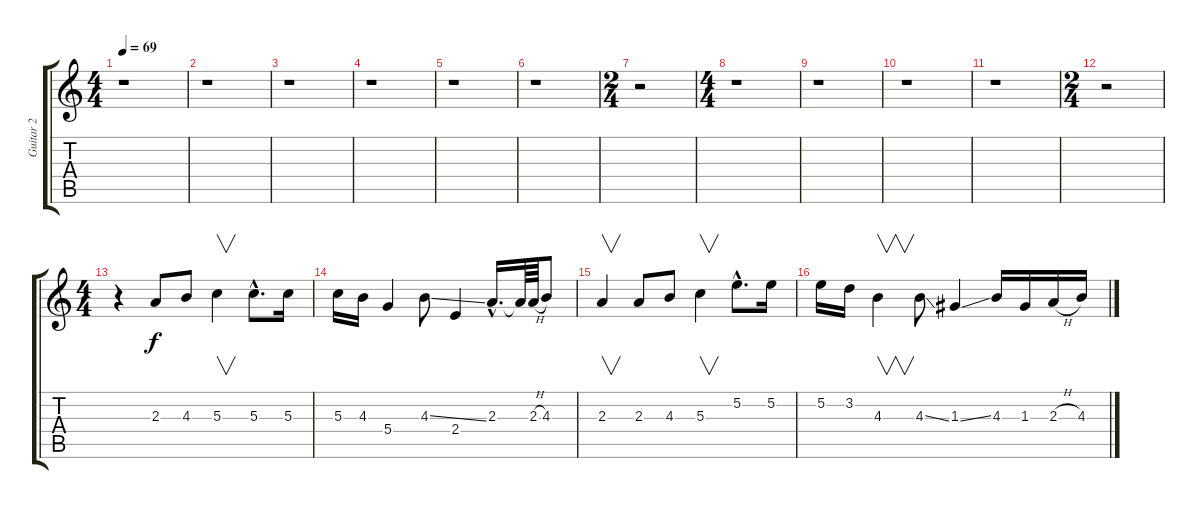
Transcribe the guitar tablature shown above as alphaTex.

\track ("Guitar 2" "Guitar 2") {instrument acousticguitarnylon}
\staff {score tabs}
\tuning (E4 B3 G3 D3 A2 E2) {hide}
\ts (4 4)
\tempo 69
\clef g2
\ks c
r.1{dy f} |
r.1 |
r.1 |
r.1 |
r.1 |
r.1 |
\ts (2 4)
r.2 |
\ts (4 4)
r.1 |
r.1 |
r.1 |
r.1 |
\ts (2 4)
r.2 |
\ts (4 4)
r.4 2.3.8 4.3.8 5.3.4{v} 5.3{hac}.8{d} 5.3.16 |
5.3.16 4.3.16 5.4.4 4.3{ss}.8 2.4.4 2.3{hac}.16{d} 2.3{t}.64 2.3{h}.64 4.3.8 |
2.3.4{v} 2.3.8 4.3.8 5.3.4{v} 5.2{hac}.8{d} 5.2.16 |
5.2.16 3.2.16 4.3.4{v} 4.3{ss}.8 1.3{ss}.4 4.3.16 1.3.16 2.3{h}.16 4.3.16
